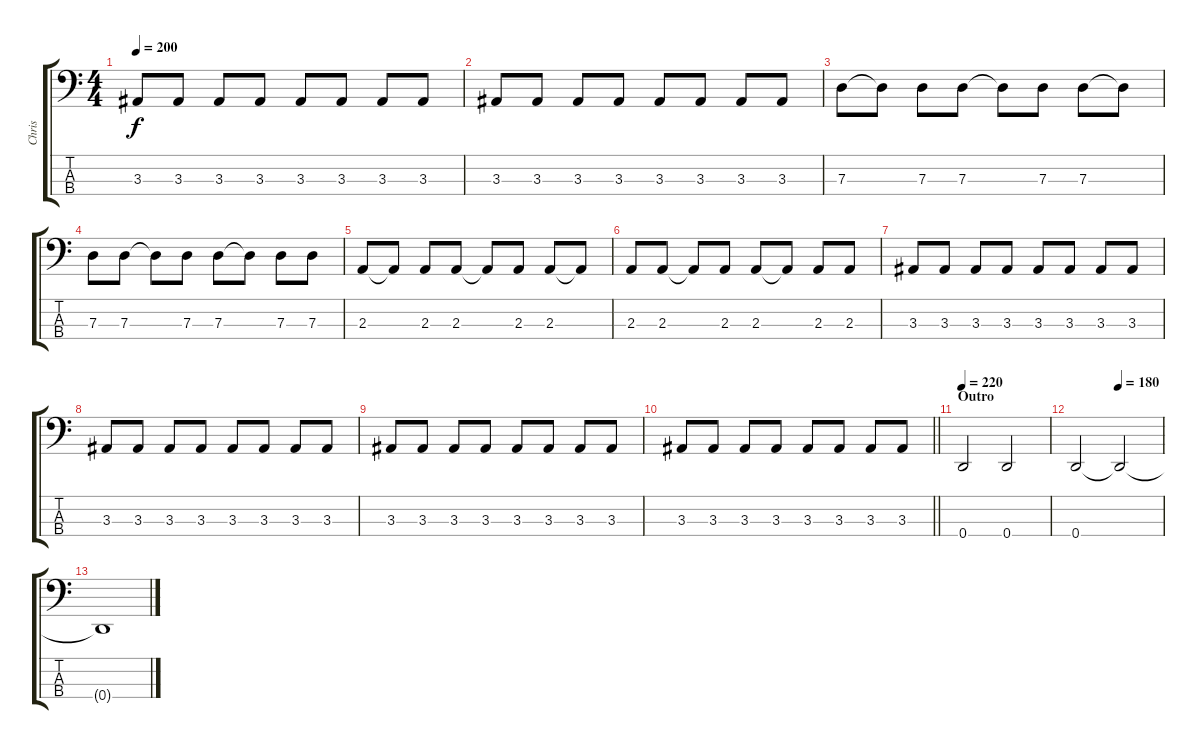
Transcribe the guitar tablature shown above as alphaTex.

\track ("Chris" "Chris") {instrument electricbasspick}
\staff {score tabs}
\tuning (F2 C2 G1 D1) {hide}
\ts (4 4)
\tempo 200
\clef f4
\ks c
3.3.8{dy f} 3.3.8 3.3.8 3.3.8 3.3.8 3.3.8 3.3.8 3.3.8 |
3.3.8 3.3.8 3.3.8 3.3.8 3.3.8 3.3.8 3.3.8 3.3.8 |
7.3.8 7.3{t}.8 7.3.8 7.3.8 7.3{t}.8 7.3.8 7.3.8 7.3{t}.8 |
7.3.8 7.3.8 7.3{t}.8 7.3.8 7.3.8 7.3{t}.8 7.3.8 7.3.8 |
2.3.8 2.3{t}.8 2.3.8 2.3.8 2.3{t}.8 2.3.8 2.3.8 2.3{t}.8 |
2.3.8 2.3.8 2.3{t}.8 2.3.8 2.3.8 2.3{t}.8 2.3.8 2.3.8 |
3.3.8 3.3.8 3.3.8 3.3.8 3.3.8 3.3.8 3.3.8 3.3.8 |
3.3.8 3.3.8 3.3.8 3.3.8 3.3.8 3.3.8 3.3.8 3.3.8 |
3.3.8 3.3.8 3.3.8 3.3.8 3.3.8 3.3.8 3.3.8 3.3.8 |
\barLineRight lightlight
3.3.8 3.3.8 3.3.8 3.3.8 3.3.8 3.3.8 3.3.8 3.3.8 |
\section ("" "Outro")
\tempo 180
\tempo 220
0.4.2 0.4.2 |
\tempo (180 0.5)
0.4.2 0.4{t}.2 |
0.4{t}.1
